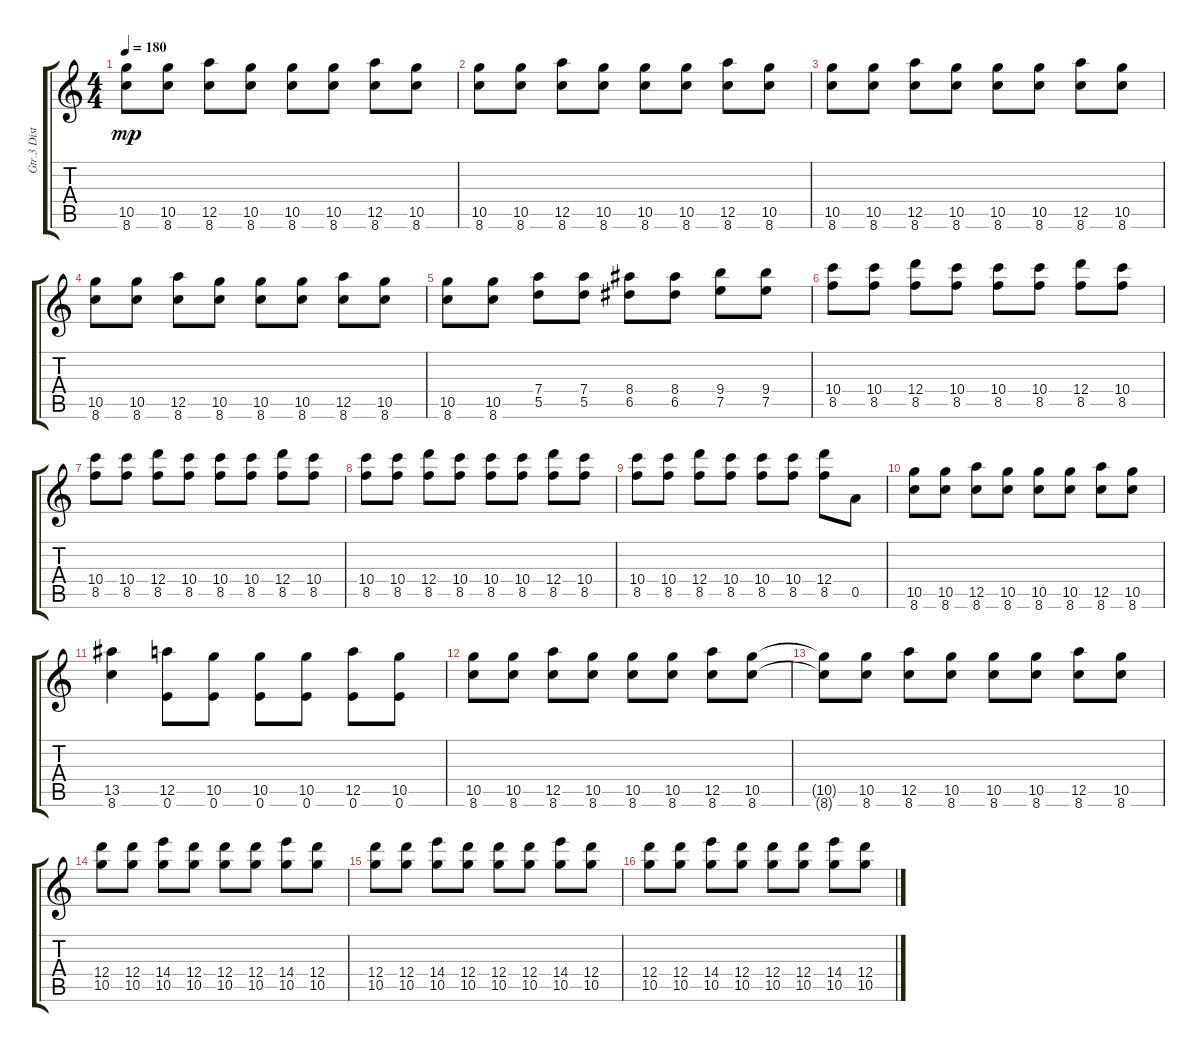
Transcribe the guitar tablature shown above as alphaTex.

\track ("Gtr.3 Distortion Gtr." "Gtr.3 Dist") {instrument distortionguitar}
\staff {score tabs}
\tuning (E4 B3 G3 D4 A3 E3) {hide}
\ts (4 4)
\tempo 180
\clef g2
\ks c
(10.5 8.6).8{dy mp} (10.5 8.6).8 (12.5 8.6).8 (10.5 8.6).8 (10.5 8.6).8 (10.5 8.6).8 (12.5 8.6).8 (10.5 8.6).8 |
(10.5 8.6).8 (10.5 8.6).8 (12.5 8.6).8 (10.5 8.6).8 (10.5 8.6).8 (10.5 8.6).8 (12.5 8.6).8 (10.5 8.6).8 |
(10.5 8.6).8 (10.5 8.6).8 (12.5 8.6).8 (10.5 8.6).8 (10.5 8.6).8 (10.5 8.6).8 (12.5 8.6).8 (10.5 8.6).8 |
(10.5 8.6).8 (10.5 8.6).8 (12.5 8.6).8 (10.5 8.6).8 (10.5 8.6).8 (10.5 8.6).8 (12.5 8.6).8 (10.5 8.6).8 |
(10.5 8.6).8 (10.5 8.6).8 (7.4 5.5).8 (7.4 5.5).8 (8.4 6.5).8 (8.4 6.5).8 (9.4 7.5).8 (9.4 7.5).8 |
(10.4 8.5).8 (10.4 8.5).8 (12.4 8.5).8 (10.4 8.5).8 (10.4 8.5).8 (10.4 8.5).8 (12.4 8.5).8 (10.4 8.5).8 |
(10.4 8.5).8 (10.4 8.5).8 (12.4 8.5).8 (10.4 8.5).8 (10.4 8.5).8 (10.4 8.5).8 (12.4 8.5).8 (10.4 8.5).8 |
(10.4 8.5).8 (10.4 8.5).8 (12.4 8.5).8 (10.4 8.5).8 (10.4 8.5).8 (10.4 8.5).8 (12.4 8.5).8 (10.4 8.5).8 |
(10.4 8.5).8 (10.4 8.5).8 (12.4 8.5).8 (10.4 8.5).8 (10.4 8.5).8 (10.4 8.5).8 (12.4 8.5).8 0.5.8 |
(10.5 8.6).8 (10.5 8.6).8 (12.5 8.6).8 (10.5 8.6).8 (10.5 8.6).8 (10.5 8.6).8 (12.5 8.6).8 (10.5 8.6).8 |
(13.5 8.6).4 (12.5 0.6).8 (10.5 0.6).8 (10.5 0.6).8 (10.5 0.6).8 (12.5 0.6).8 (10.5 0.6).8 |
(10.5 8.6).8 (10.5 8.6).8 (12.5 8.6).8 (10.5 8.6).8 (10.5 8.6).8 (10.5 8.6).8 (12.5 8.6).8 (10.5 8.6).8 |
(10.5{t} 8.6{t}).8 (10.5 8.6).8 (12.5 8.6).8 (10.5 8.6).8 (10.5 8.6).8 (10.5 8.6).8 (12.5 8.6).8 (10.5 8.6).8 |
(12.4 10.5).8 (12.4 10.5).8 (14.4 10.5).8 (12.4 10.5).8 (12.4 10.5).8 (12.4 10.5).8 (14.4 10.5).8 (12.4 10.5).8 |
(12.4 10.5).8 (12.4 10.5).8 (14.4 10.5).8 (12.4 10.5).8 (12.4 10.5).8 (12.4 10.5).8 (14.4 10.5).8 (12.4 10.5).8 |
(12.4 10.5).8 (12.4 10.5).8 (14.4 10.5).8 (12.4 10.5).8 (12.4 10.5).8 (12.4 10.5).8 (14.4 10.5).8 (12.4 10.5).8
